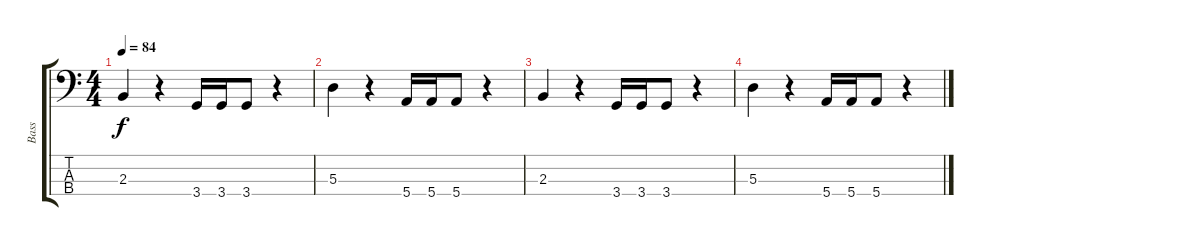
\track ("Bass" "Bass") {instrument electricbasspick}
\staff {score tabs}
\tuning (G2 D2 A1 E1) {hide}
\ts (4 4)
\tempo 84
\clef f4
\ks c
2.3.4{dy f} r.4 3.4.16 3.4.16 3.4.8 r.4 |
5.3.4 r.4 5.4.16 5.4.16 5.4.8 r.4 |
2.3.4 r.4 3.4.16 3.4.16 3.4.8 r.4 |
5.3.4 r.4 5.4.16 5.4.16 5.4.8 r.4
